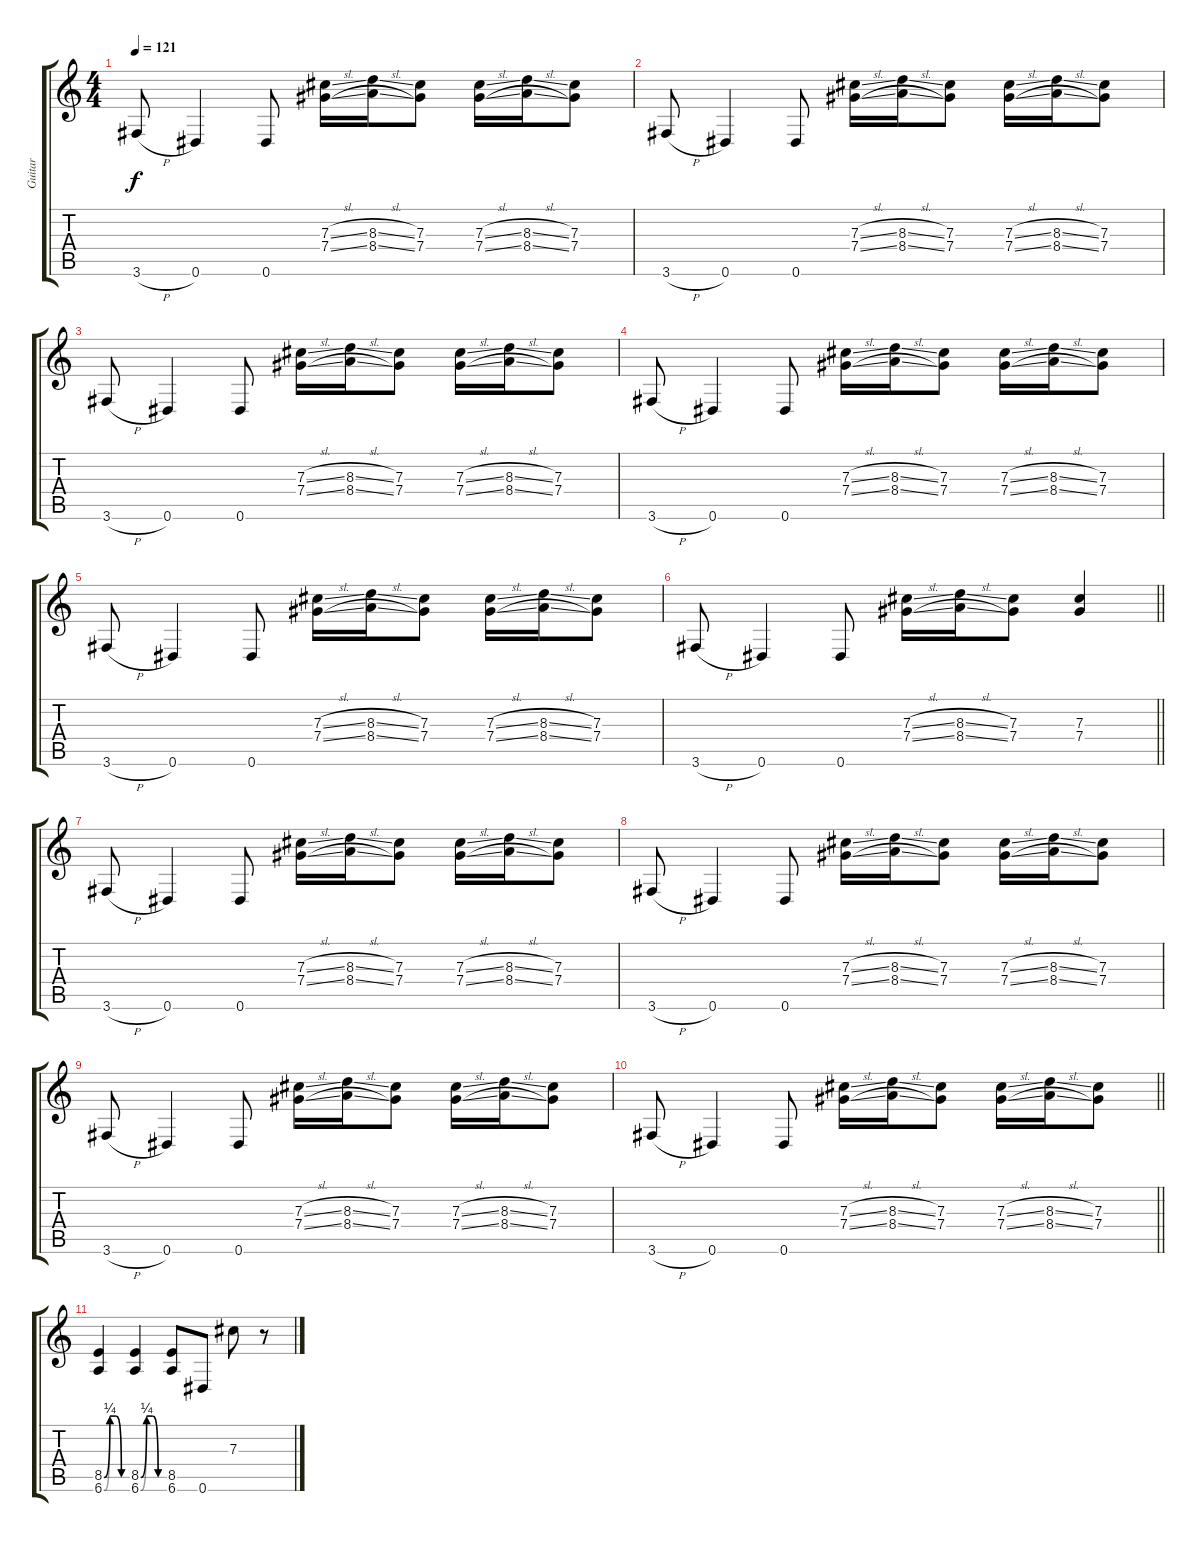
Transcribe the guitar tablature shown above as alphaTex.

\track ("Guitar" "Guitar") {instrument distortionguitar}
\staff {score tabs}
\tuning (Eb4 Bb3 Gb3 Db3 Ab2 Eb2) {hide}
\ts (4 4)
\tempo 121
\clef g2
\ks c
3.6{h}.8{dy f} 0.6.4 0.6.8 (7.3{sl} 7.4{sl}).16 (8.3{sl} 8.4{sl}).16 (7.3 7.4).8 (7.3{sl} 7.4{sl}).16 (8.3{sl} 8.4{sl}).16 (7.3 7.4).8 |
3.6{h}.8 0.6.4 0.6.8 (7.3{sl} 7.4{sl}).16 (8.3{sl} 8.4{sl}).16 (7.3 7.4).8 (7.3{sl} 7.4{sl}).16 (8.3{sl} 8.4{sl}).16 (7.3 7.4).8 |
3.6{h}.8 0.6.4 0.6.8 (7.3{sl} 7.4{sl}).16 (8.3{sl} 8.4{sl}).16 (7.3 7.4).8 (7.3{sl} 7.4{sl}).16 (8.3{sl} 8.4{sl}).16 (7.3 7.4).8 |
3.6{h}.8 0.6.4 0.6.8 (7.3{sl} 7.4{sl}).16 (8.3{sl} 8.4{sl}).16 (7.3 7.4).8 (7.3{sl} 7.4{sl}).16 (8.3{sl} 8.4{sl}).16 (7.3 7.4).8 |
3.6{h}.8 0.6.4 0.6.8 (7.3{sl} 7.4{sl}).16 (8.3{sl} 8.4{sl}).16 (7.3 7.4).8 (7.3{sl} 7.4{sl}).16 (8.3{sl} 8.4{sl}).16 (7.3 7.4).8 |
\barLineRight lightlight
3.6{h}.8 0.6.4 0.6.8 (7.3{sl} 7.4{sl}).16 (8.3{sl} 8.4{sl}).16 (7.3 7.4).8 (7.3 7.4).4 |
3.6{h}.8 0.6.4 0.6.8 (7.3{sl} 7.4{sl}).16 (8.3{sl} 8.4{sl}).16 (7.3 7.4).8 (7.3{sl} 7.4{sl}).16 (8.3{sl} 8.4{sl}).16 (7.3 7.4).8 |
3.6{h}.8 0.6.4 0.6.8 (7.3{sl} 7.4{sl}).16 (8.3{sl} 8.4{sl}).16 (7.3 7.4).8 (7.3{sl} 7.4{sl}).16 (8.3{sl} 8.4{sl}).16 (7.3 7.4).8 |
3.6{h}.8 0.6.4 0.6.8 (7.3{sl} 7.4{sl}).16 (8.3{sl} 8.4{sl}).16 (7.3 7.4).8 (7.3{sl} 7.4{sl}).16 (8.3{sl} 8.4{sl}).16 (7.3 7.4).8 |
\barLineRight lightlight
3.6{h}.8 0.6.4 0.6.8 (7.3{sl} 7.4{sl}).16 (8.3{sl} 8.4{sl}).16 (7.3 7.4).8 (7.3{sl} 7.4{sl}).16 (8.3{sl} 8.4{sl}).16 (7.3 7.4).8 |
(8.5{be (custom 0 0 15 1 30 1 45 0 60 0)} 6.6{be (custom 0 0 15 1 30 1 45 0 60 0)}).4 (8.5{be (custom 0 0 15 1 30 1 45 0 60 0)} 6.6{be (custom 0 0 15 1 30 1 45 0 60 0)}).4 (8.5 6.6).8 0.6.8 7.3.8 r.8
